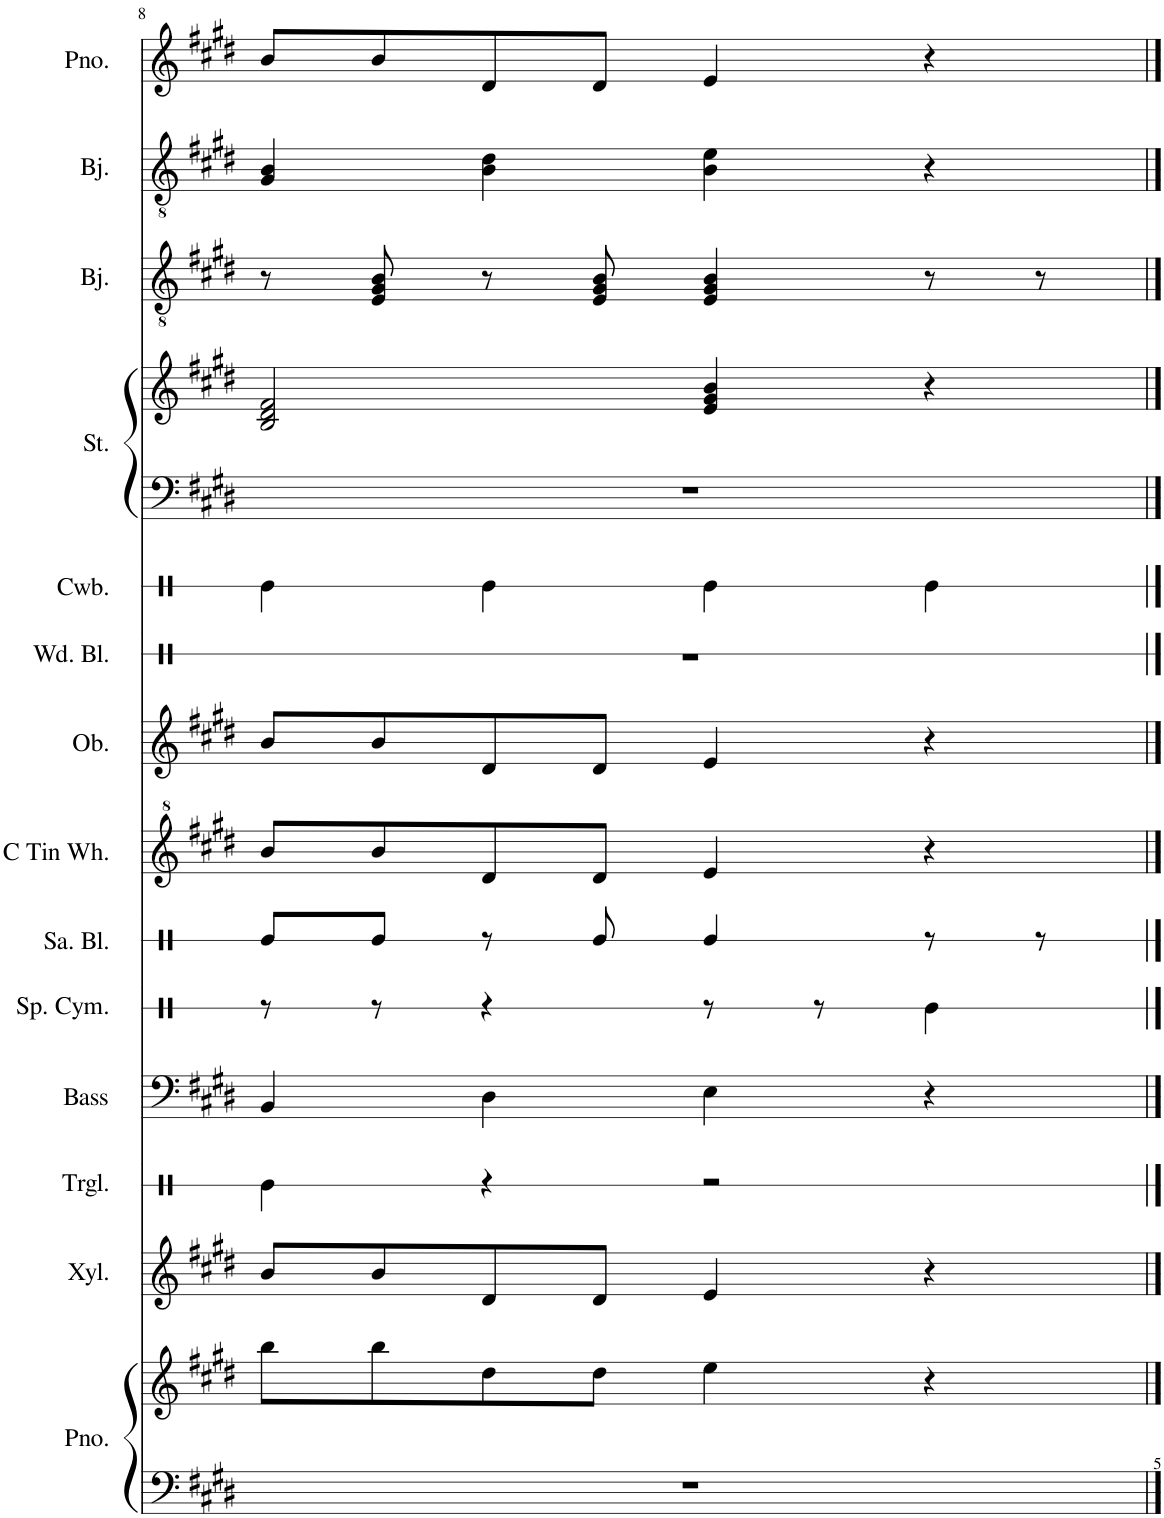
**kern	**kern	**kern	**kern	**kern	**kern	**kern	**kern	**kern	**kern	**kern	**kern	**kern	**kern	**kern	**kern
*part14	*part14	*part13	*part12	*part11	*part10	*part9	*part8	*part7	*part6	*part5	*part4	*part4	*part3	*part2	*part1
*staff16	*staff15	*staff14	*staff13	*staff12	*staff11	*staff10	*staff9	*staff8	*staff7	*staff6	*staff5	*staff4	*staff3	*staff2	*staff1
*I"Piano	*	*I"Xylophone	*I"Triangle	*I"Acoustic Bass	*I"Splash Cymbal	*I"Sandpaper Blocks	*I"C Tin Whistle	*I"Oboe	*I"Wood Blocks	*I"Cowbell	*I"Strings	*	*I"Banjo	*I"Banjo	*I"Piano
*I'Pno.	*	*I'Xyl.	*I'Trgl.	*I'Bass	*I'Sp. Cym.	*I'Sa. Bl.	*I'C Tin Wh.	*I'Ob.	*I'Wd. Bl.	*I'Cwb.	*I'St.	*	*I'Bj.	*I'Bj.	*I'Pno.
!!LO:PB:g=z
*clefF4	*clefG2	*clefG2	*clefX	*clefF4	*clefX	*clefX	*clefG^2	*clefG2	*clefX	*clefX	*clefF4	*clefG2	*clefGv2	*clefGv2	*clefG2
*	*	*Trd-7c-12	*	*Trd7c12	*	*	*	*	*	*	*	*	*Trd7c12	*Trd7c12	*
*k[f#c#g#d#]	*k[f#c#g#d#]	*k[f#c#g#d#]	*k[]	*k[f#c#g#d#]	*k[]	*k[]	*k[f#c#g#d#]	*k[f#c#g#d#]	*k[]	*k[]	*k[f#c#g#d#]	*k[f#c#g#d#]	*k[f#c#g#d#]	*k[f#c#g#d#]	*k[f#c#g#d#]
*M4/4	*M4/4	*M4/4	*M4/4	*M4/4	*M4/4	*M4/4	*M4/4	*M4/4	*M4/4	*M4/4	*M4/4	*M4/4	*M4/4	*M4/4	*M4/4
=8	=8	=8	=8	=8	=8	=8	=8	=8	=8	=8	=8	=8	=8	=8	=8
1r	8bb\L	8b/L	4Re\	4BB/	8r	8Re/L	8bb/L	8b/L	1r	4Re\	1r	2B/ 2d#/ 2f#/	8r	4G#/ 4B/	8b/L
.	8bb\	8b/	.	.	8r	8Re/J	8bb/	8b/	.	.	.	.	8E/ 8G#/ 8B/	.	8b/
.	8dd#\	8d#/	4r	4D#\	4r	8r	8dd#/	8d#/	.	4Re\	.	.	8r	4B\ 4d#\	8d#/
.	8dd#\J	8d#/J	.	.	.	8Re/	8dd#/J	8d#/J	.	.	.	.	8E/ 8G#/ 8B/	.	8d#/J
.	4ee\	4e/	2r	4E\	8r	4Re/	4ee/	4e/	.	4Re\	.	4e/ 4g#/ 4b/	4E/ 4G#/ 4B/	4B\ 4e\	4e/
.	.	.	.	.	8r	.	.	.	.	.	.	.	.	.	.
.	4r	4r	.	4r	4Re\	8r	4r	4r	.	4Re\	.	4r	8r	4r	4r
.	.	.	.	.	.	8r	.	.	.	.	.	.	8r	.	.
==	==	==	==	==	==	==	==	==	==	==	==	==	==	==	==
*-	*-	*-	*-	*-	*-	*-	*-	*-	*-	*-	*-	*-	*-	*-	*-
